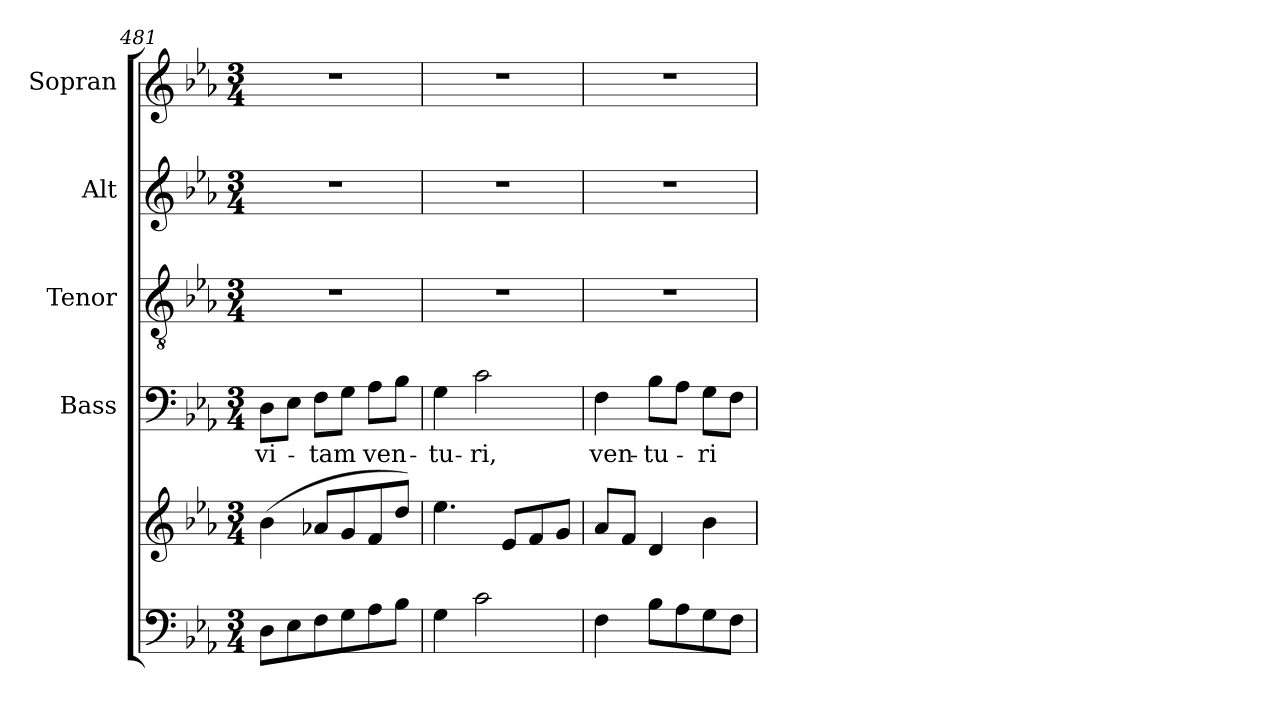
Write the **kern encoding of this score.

**kern	**kern	**kern	**text	**kern	**kern	**kern
*part5	*part5	*part4	*part4	*part3	*part2	*part1
*staff6	*staff5	*staff4	*staff4	*staff3	*staff2	*staff1
*	*	*I"Bass	*	*I"Tenor	*I"Alt	*I"Sopran
*	*	*I'B.	*	*I'T.	*I'A.	*I'S.
!!LO:LB:g=z
*clefF4	*clefG2	*clefF4	*	*clefGv2	*clefG2	*clefG2
*k[b-e-a-]	*k[b-e-a-]	*k[b-e-a-]	*	*k[b-e-a-]	*k[b-e-a-]	*k[b-e-a-]
*E-:	*E-:	*E-:	*	*E-:	*E-:	*E-:
*M3/4	*M3/4	*M3/4	*	*M3/4	*M3/4	*M3/4
=481	=481	=481	=481	=481	=481	=481
!	!	!	!LO:LY:b	!	!	!
8D\L	(>4b-\	8D\L	vi-	2.r	2.r	2.r
8E-\	.	8E-\J	.	.	.	.
!	!	!	!LO:LY:b	!	!	!
8F\	8a-X/L	8F\L	-tam	.	.	.
8G\	8g/	8G\J	.	.	.	.
!	!	!	!LO:LY:b	!	!	!
8A-\	8f/	8A-\L	ven-	.	.	.
8B-\J	8dd/J)	8B-\J	.	.	.	.
=482	=482	=482	=482	=482	=482	=482
!	!	!	!LO:LY:b	!	!	!
4G\	4.ee-\	4G\	-tu-	2.r	2.r	2.r
!	!	!	!LO:LY:b	!	!	!
2c\	.	2c\	-ri,	.	.	.
.	8e-/L	.	.	.	.	.
.	8f/	.	.	.	.	.
.	8g/J	.	.	.	.	.
=483	=483	=483	=483	=483	=483	=483
!	!	!	!LO:LY:b	!	!	!
4F\	8a-/L	4F\	ven-	2.r	2.r	2.r
.	8f/J	.	.	.	.	.
!	!	!	!LO:LY:b	!	!	!
8B-\L	4d/	8B-\L	-tu-	.	.	.
8A-\	.	8A-\J	.	.	.	.
!	!	!	!LO:LY:b	!	!	!
8G\	4b-\	8G\L	-ri	.	.	.
8F\J	.	8F\J	.	.	.	.
=	=	=	=	=	=	=
*-	*-	*-	*-	*-	*-	*-
